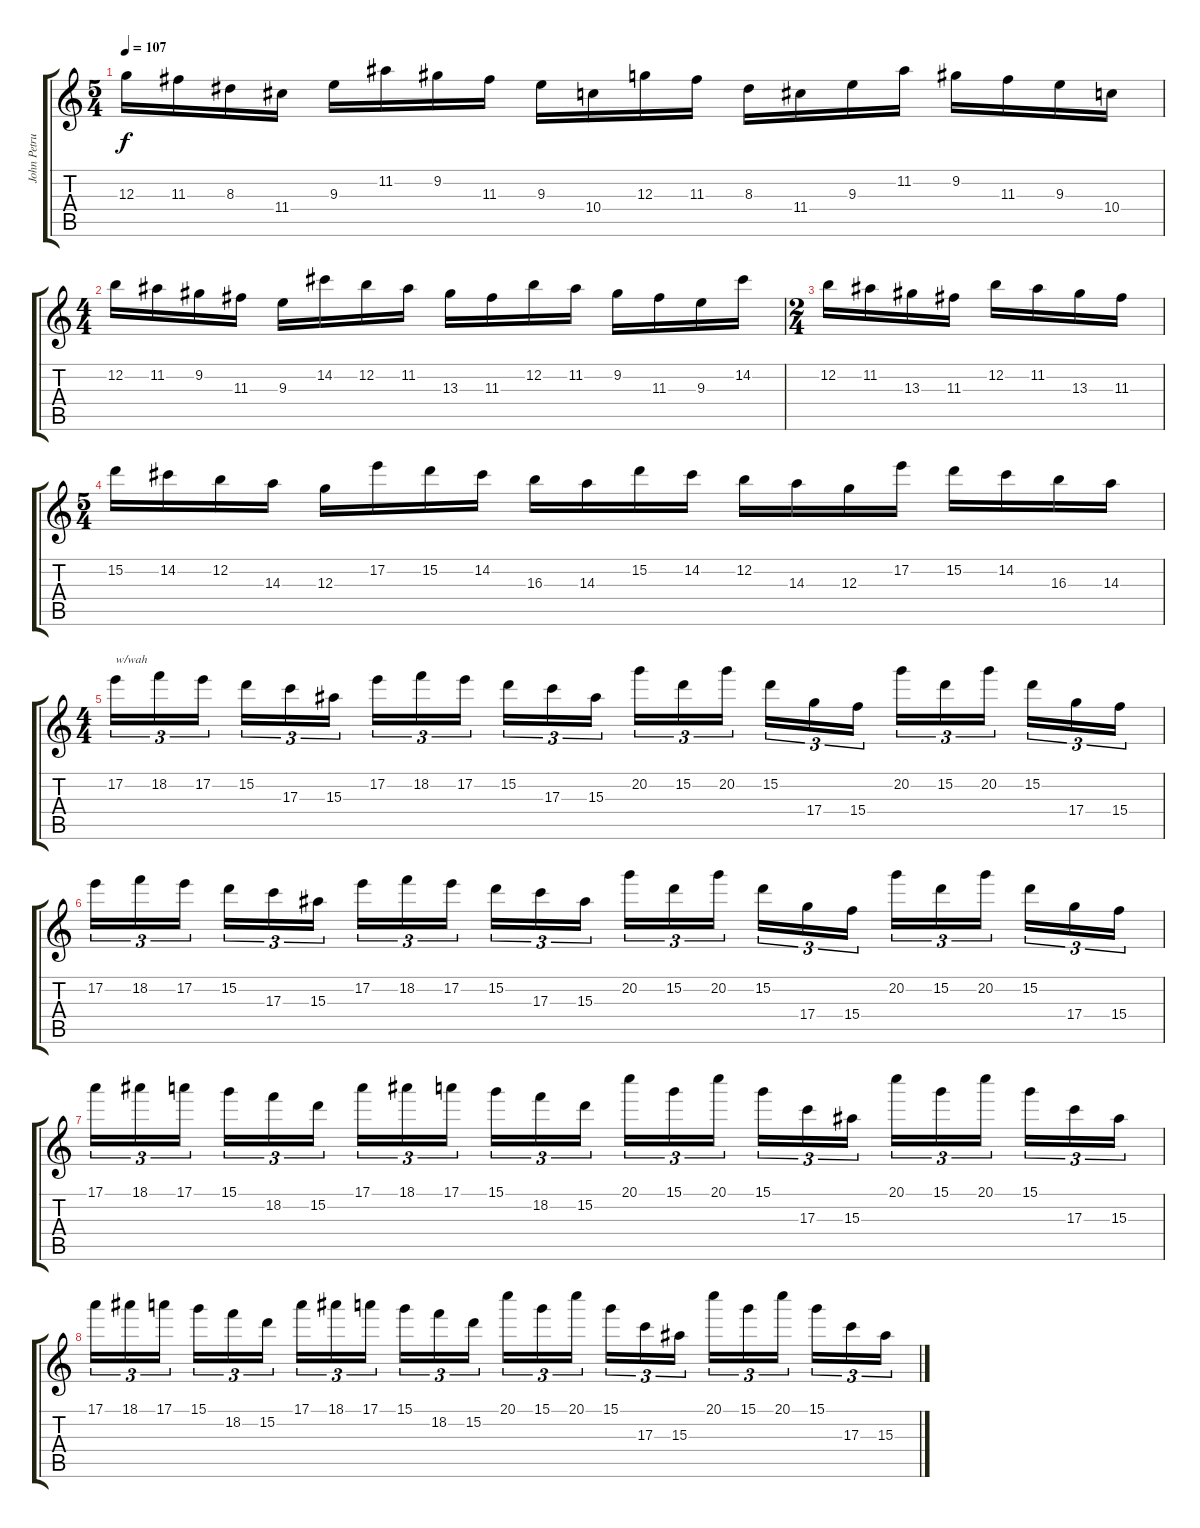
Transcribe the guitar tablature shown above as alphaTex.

\track ("John Petrucci" "John Petru") {instrument distortionguitar}
\staff {score tabs}
\tuning (E4 B3 G3 D3 Gb2 B1) {hide}
\ts (5 4)
\tempo 107
\clef g2
\ks c
12.3.16{dy f} 11.3.16 8.3.16 11.4.16 9.3.16 11.2.16 9.2.16 11.3.16 9.3.16 10.4.16 12.3.16 11.3.16 8.3.16 11.4.16 9.3.16 11.2.16 9.2.16 11.3.16 9.3.16 10.4.16 |
\ts (4 4)
12.2.16 11.2.16 9.2.16 11.3.16 9.3.16 14.2.16 12.2.16 11.2.16 13.3.16 11.3.16 12.2.16 11.2.16 9.2.16 11.3.16 9.3.16 14.2.16 |
\ts (2 4)
12.2.16 11.2.16 13.3.16 11.3.16 12.2.16 11.2.16 13.3.16 11.3.16 |
\ts (5 4)
15.2.16 14.2.16 12.2.16 14.3.16 12.3.16 17.2.16 15.2.16 14.2.16 16.3.16 14.3.16 15.2.16 14.2.16 12.2.16 14.3.16 12.3.16 17.2.16 15.2.16 14.2.16 16.3.16 14.3.16 |
\ts (4 4)
17.2.16{tu (3 2) txt "w/wah"} 18.2.16{tu (3 2)} 17.2.16{tu (3 2)} 15.2.16{tu (3 2)} 17.3.16{tu (3 2)} 15.3.16{tu (3 2)} 17.2.16{tu (3 2)} 18.2.16{tu (3 2)} 17.2.16{tu (3 2)} 15.2.16{tu (3 2)} 17.3.16{tu (3 2)} 15.3.16{tu (3 2)} 20.2.16{tu (3 2)} 15.2.16{tu (3 2)} 20.2.16{tu (3 2)} 15.2.16{tu (3 2)} 17.4.16{tu (3 2)} 15.4.16{tu (3 2)} 20.2.16{tu (3 2)} 15.2.16{tu (3 2)} 20.2.16{tu (3 2)} 15.2.16{tu (3 2)} 17.4.16{tu (3 2)} 15.4.16{tu (3 2)} |
17.2.16{tu (3 2)} 18.2.16{tu (3 2)} 17.2.16{tu (3 2)} 15.2.16{tu (3 2)} 17.3.16{tu (3 2)} 15.3.16{tu (3 2)} 17.2.16{tu (3 2)} 18.2.16{tu (3 2)} 17.2.16{tu (3 2)} 15.2.16{tu (3 2)} 17.3.16{tu (3 2)} 15.3.16{tu (3 2)} 20.2.16{tu (3 2)} 15.2.16{tu (3 2)} 20.2.16{tu (3 2)} 15.2.16{tu (3 2)} 17.4.16{tu (3 2)} 15.4.16{tu (3 2)} 20.2.16{tu (3 2)} 15.2.16{tu (3 2)} 20.2.16{tu (3 2)} 15.2.16{tu (3 2)} 17.4.16{tu (3 2)} 15.4.16{tu (3 2)} |
17.1.16{tu (3 2)} 18.1.16{tu (3 2)} 17.1.16{tu (3 2)} 15.1.16{tu (3 2)} 18.2.16{tu (3 2)} 15.2.16{tu (3 2)} 17.1.16{tu (3 2)} 18.1.16{tu (3 2)} 17.1.16{tu (3 2)} 15.1.16{tu (3 2)} 18.2.16{tu (3 2)} 15.2.16{tu (3 2)} 20.1.16{tu (3 2)} 15.1.16{tu (3 2)} 20.1.16{tu (3 2)} 15.1.16{tu (3 2)} 17.3.16{tu (3 2)} 15.3.16{tu (3 2)} 20.1.16{tu (3 2)} 15.1.16{tu (3 2)} 20.1.16{tu (3 2)} 15.1.16{tu (3 2)} 17.3.16{tu (3 2)} 15.3.16{tu (3 2)} |
17.1.16{tu (3 2)} 18.1.16{tu (3 2)} 17.1.16{tu (3 2)} 15.1.16{tu (3 2)} 18.2.16{tu (3 2)} 15.2.16{tu (3 2)} 17.1.16{tu (3 2)} 18.1.16{tu (3 2)} 17.1.16{tu (3 2)} 15.1.16{tu (3 2)} 18.2.16{tu (3 2)} 15.2.16{tu (3 2)} 20.1.16{tu (3 2)} 15.1.16{tu (3 2)} 20.1.16{tu (3 2)} 15.1.16{tu (3 2)} 17.3.16{tu (3 2)} 15.3.16{tu (3 2)} 20.1.16{tu (3 2)} 15.1.16{tu (3 2)} 20.1.16{tu (3 2)} 15.1.16{tu (3 2)} 17.3.16{tu (3 2)} 15.3.16{tu (3 2)}
